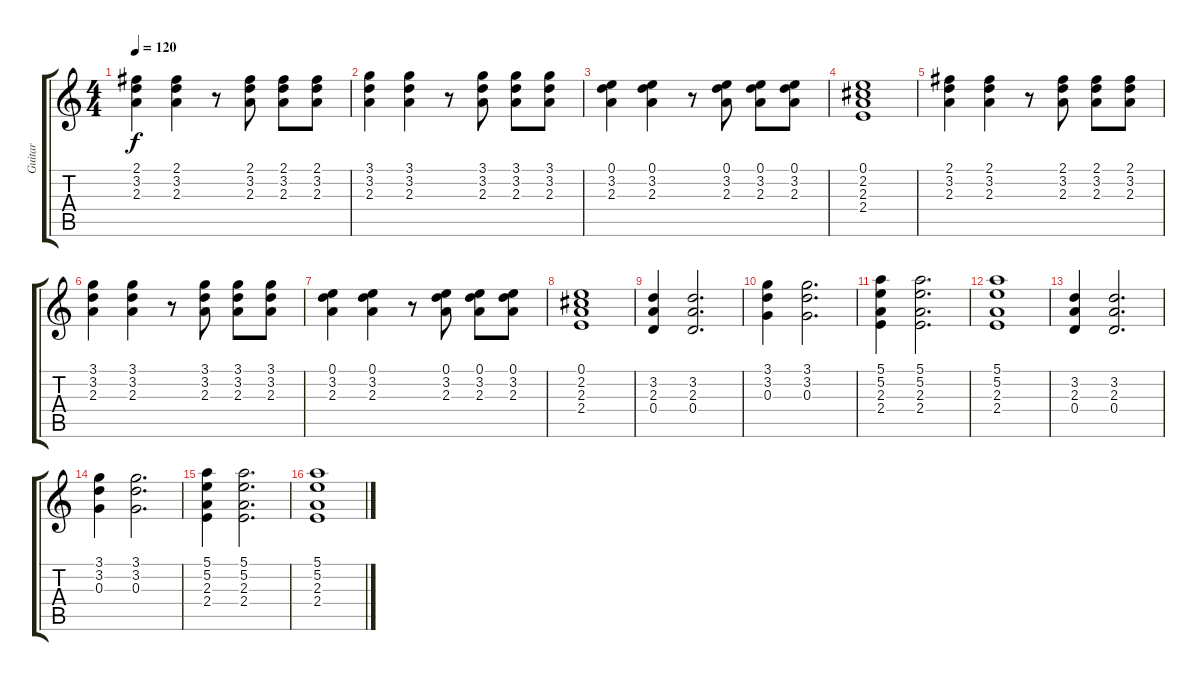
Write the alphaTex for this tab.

\track ("Guitar" "Guitar") {instrument electricguitarclean}
\staff {score tabs}
\tuning (E4 B3 G3 D3 A2 E2) {hide}
\ts (4 4)
\tempo 120
\clef g2
\ks c
(2.1 3.2 2.3).4{dy f} (2.1 3.2 2.3).4 r.8 (2.1 3.2 2.3).8 (2.1 3.2 2.3).8 (2.1 3.2 2.3).8 |
(3.1 3.2 2.3).4 (3.1 3.2 2.3).4 r.8 (3.1 3.2 2.3).8 (3.1 3.2 2.3).8 (3.1 3.2 2.3).8 |
(0.1 3.2 2.3).4 (0.1 3.2 2.3).4 r.8 (0.1 3.2 2.3).8 (0.1 3.2 2.3).8 (0.1 3.2 2.3).8 |
(0.1 2.2 2.3 2.4).1 |
(2.1 3.2 2.3).4 (2.1 3.2 2.3).4 r.8 (2.1 3.2 2.3).8 (2.1 3.2 2.3).8 (2.1 3.2 2.3).8 |
(3.1 3.2 2.3).4 (3.1 3.2 2.3).4 r.8 (3.1 3.2 2.3).8 (3.1 3.2 2.3).8 (3.1 3.2 2.3).8 |
(0.1 3.2 2.3).4 (0.1 3.2 2.3).4 r.8 (0.1 3.2 2.3).8 (0.1 3.2 2.3).8 (0.1 3.2 2.3).8 |
(0.1 2.2 2.3 2.4).1 |
(3.2 2.3 0.4).4 (3.2 2.3 0.4).2{d} |
(3.1 3.2 0.3).4 (3.1 3.2 0.3).2{d} |
(5.1 5.2 2.3 2.4).4 (5.1 5.2 2.3 2.4).2{d} |
(5.1 5.2 2.3 2.4).1 |
(3.2 2.3 0.4).4 (3.2 2.3 0.4).2{d} |
(3.1 3.2 0.3).4 (3.1 3.2 0.3).2{d} |
(5.1 5.2 2.3 2.4).4 (5.1 5.2 2.3 2.4).2{d} |
(5.1 5.2 2.3 2.4).1
